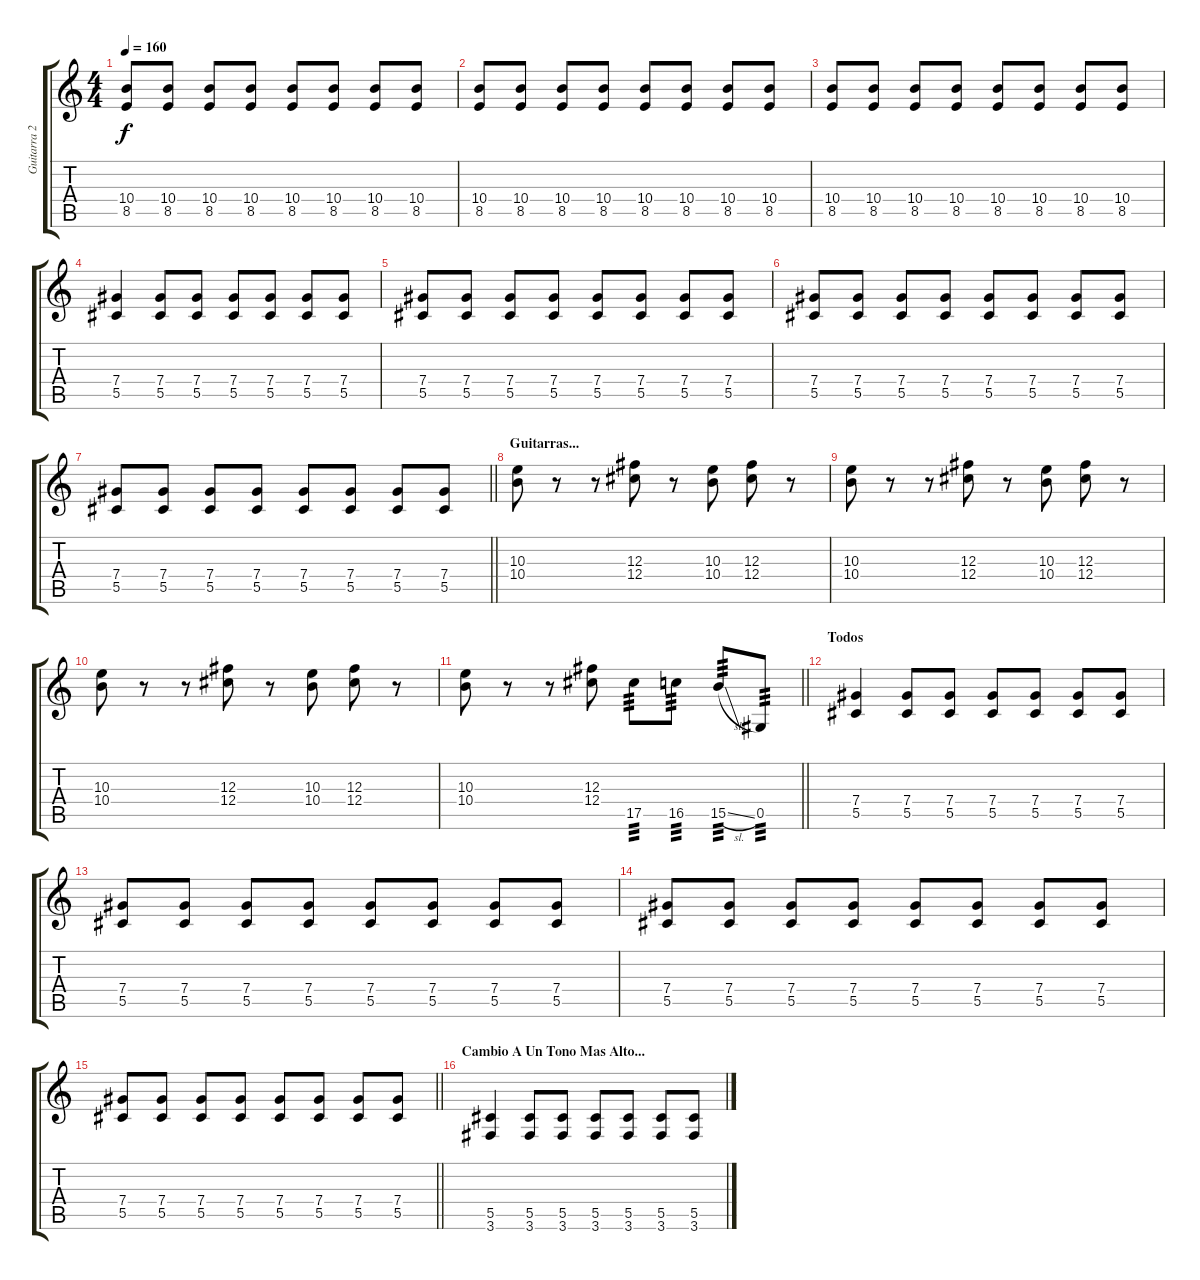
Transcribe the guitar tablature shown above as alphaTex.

\track ("Guitarra 2" "Guitarra 2") {instrument distortionguitar}
\staff {score tabs}
\tuning (Eb4 Bb3 Gb3 Db3 Ab2 Eb2) {hide}
\ts (4 4)
\tempo 160
\clef g2
\ks c
(10.4 8.5).8{dy f} (10.4 8.5).8 (10.4 8.5).8 (10.4 8.5).8 (10.4 8.5).8 (10.4 8.5).8 (10.4 8.5).8 (10.4 8.5).8 |
(10.4 8.5).8 (10.4 8.5).8 (10.4 8.5).8 (10.4 8.5).8 (10.4 8.5).8 (10.4 8.5).8 (10.4 8.5).8 (10.4 8.5).8 |
(10.4 8.5).8 (10.4 8.5).8 (10.4 8.5).8 (10.4 8.5).8 (10.4 8.5).8 (10.4 8.5).8 (10.4 8.5).8 (10.4 8.5).8 |
(7.4 5.5).4 (7.4 5.5).8 (7.4 5.5).8 (7.4 5.5).8 (7.4 5.5).8 (7.4 5.5).8 (7.4 5.5).8 |
(7.4 5.5).8 (7.4 5.5).8 (7.4 5.5).8 (7.4 5.5).8 (7.4 5.5).8 (7.4 5.5).8 (7.4 5.5).8 (7.4 5.5).8 |
(7.4 5.5).8 (7.4 5.5).8 (7.4 5.5).8 (7.4 5.5).8 (7.4 5.5).8 (7.4 5.5).8 (7.4 5.5).8 (7.4 5.5).8 |
\barLineRight lightlight
(7.4 5.5).8 (7.4 5.5).8 (7.4 5.5).8 (7.4 5.5).8 (7.4 5.5).8 (7.4 5.5).8 (7.4 5.5).8 (7.4 5.5).8 |
\section ("" "Guitarras...")
(10.3 10.4).8 r.8 r.8 (12.3 12.4).8 r.8 (10.3 10.4).8 (12.3 12.4).8 r.8 |
(10.3 10.4).8 r.8 r.8 (12.3 12.4).8 r.8 (10.3 10.4).8 (12.3 12.4).8 r.8 |
(10.3 10.4).8 r.8 r.8 (12.3 12.4).8 r.8 (10.3 10.4).8 (12.3 12.4).8 r.8 |
\barLineRight lightlight
(10.3 10.4).8 r.8 r.8 (12.3 12.4).8 17.5.8{tp 3} 16.5.8{tp 3} 15.5{sl}.8{tp 3} 0.5.8{tp 3} |
\section ("" "Todos")
(7.4 5.5).4 (7.4 5.5).8 (7.4 5.5).8 (7.4 5.5).8 (7.4 5.5).8 (7.4 5.5).8 (7.4 5.5).8 |
(7.4 5.5).8 (7.4 5.5).8 (7.4 5.5).8 (7.4 5.5).8 (7.4 5.5).8 (7.4 5.5).8 (7.4 5.5).8 (7.4 5.5).8 |
(7.4 5.5).8 (7.4 5.5).8 (7.4 5.5).8 (7.4 5.5).8 (7.4 5.5).8 (7.4 5.5).8 (7.4 5.5).8 (7.4 5.5).8 |
\barLineRight lightlight
(7.4 5.5).8 (7.4 5.5).8 (7.4 5.5).8 (7.4 5.5).8 (7.4 5.5).8 (7.4 5.5).8 (7.4 5.5).8 (7.4 5.5).8 |
\section ("" "Cambio A Un Tono Mas Alto...")
(5.5 3.6).4 (5.5 3.6).8 (5.5 3.6).8 (5.5 3.6).8 (5.5 3.6).8 (5.5 3.6).8 (5.5 3.6).8
